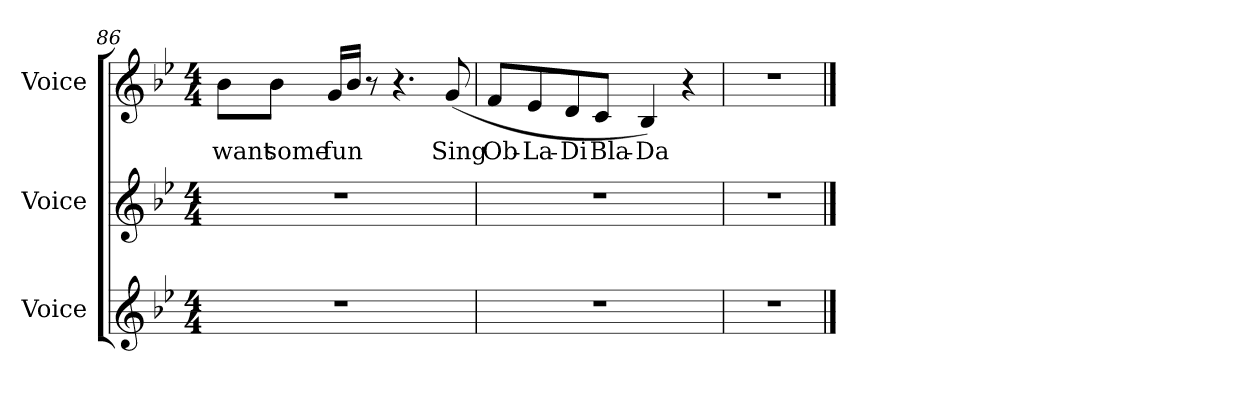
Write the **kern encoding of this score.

**kern	**kern	**kern	**text
*part3	*part2	*part1	*part1
*staff3	*staff2	*staff1	*staff1
*I"Voice	*I"Voice	*I"Voice	*
*I'Voice	*I'Voice	*I'Voice	*
*clefG2	*clefG2	*clefG2	*
*k[b-e-]	*k[b-e-]	*k[b-e-]	*
*B-:	*B-:	*B-:	*
*M4/4	*M4/4	*M4/4	*
=86	=86	=86	=86
!	!	!	!LO:LY:b:color=#000000
1r	1r	8b-i\L	want
!	!	!	!LO:LY:b:color=#000000
.	.	8b-i\J	some
!	!	!	!LO:LY:b:color=#000000
.	.	16gi/LL	fun
.	.	16b-i/JJ	.
.	.	8r	.
.	.	4.r	.
!	!	!	!LO:LY:b:color=#000000
.	.	(8gi/	Sing
=87	=87	=87	=87
!	!	!	!LO:LY:b:color=#000000
1r	1r	8fi/L	Ob-
!	!	!	!LO:LY:b:color=#000000
.	.	8e-i/	-La-
!	!	!	!LO:LY:b:color=#000000
.	.	8di/	-Di
!	!	!	!LO:LY:b:color=#000000
.	.	8ci/J	Bla-
!	!	!	!LO:LY:b:color=#000000
.	.	4B-i/)	-Da
.	.	4r	.
=88	=88	=88	=88
1r	1r	1r	.
==	==	==	==
*-	*-	*-	*-
